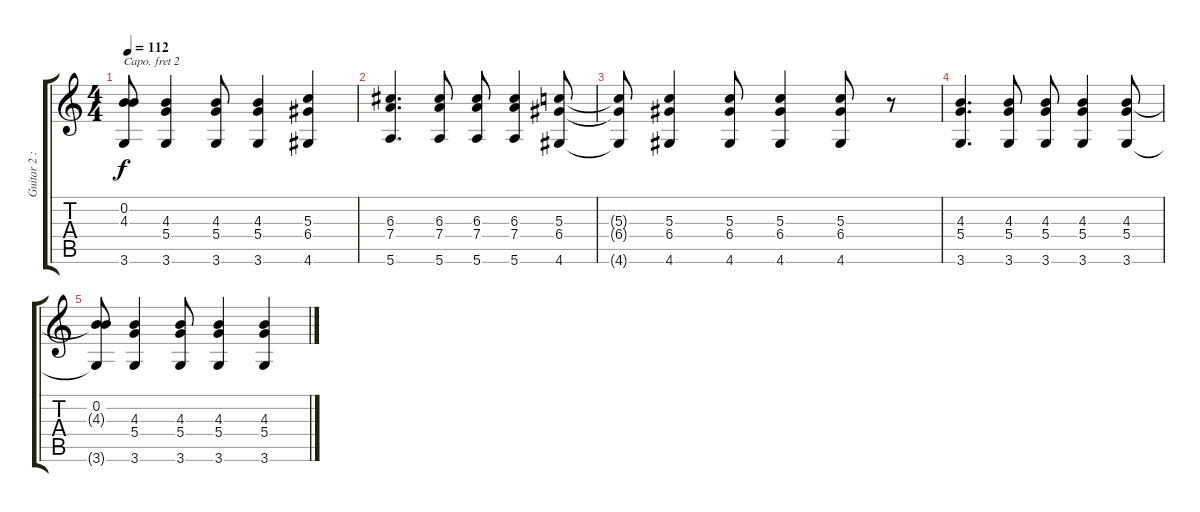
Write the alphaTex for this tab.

\track ("Guitar 2 : D tuning capo 2nd fret" "Guitar 2 :") {instrument acousticguitarnylon}
\staff {score tabs}
\capo 2
\tuning (D4 A3 F3 C3 G2 D2) {hide}
\ts (4 4)
\tempo 112
\clef g2
\ks c
(0.2 4.3{t} 3.6{t}).8{dy f} (4.3 5.4 3.6).4 (4.3 5.4 3.6).8 (4.3 5.4 3.6).4 (5.3 6.4 4.6).4 |
(6.3 7.4 5.6).4{d} (6.3 7.4 5.6).8 (6.3 7.4 5.6).8 (6.3 7.4 5.6).4 (5.3 6.4 4.6).8 |
(5.3{t} 6.4{t} 4.6{t}).8 (5.3 6.4 4.6).4 (5.3 6.4 4.6).8 (5.3 6.4 4.6).4 (5.3 6.4 4.6).8 r.8 |
(4.3 5.4 3.6).4{d} (4.3 5.4 3.6).8 (4.3 5.4 3.6).8 (4.3 5.4 3.6).4 (4.3 5.4 3.6).8 |
(0.2 4.3{t} 3.6{t}).8 (4.3 5.4 3.6).4 (4.3 5.4 3.6).8 (4.3 5.4 3.6).4 (4.3 5.4 3.6).4
